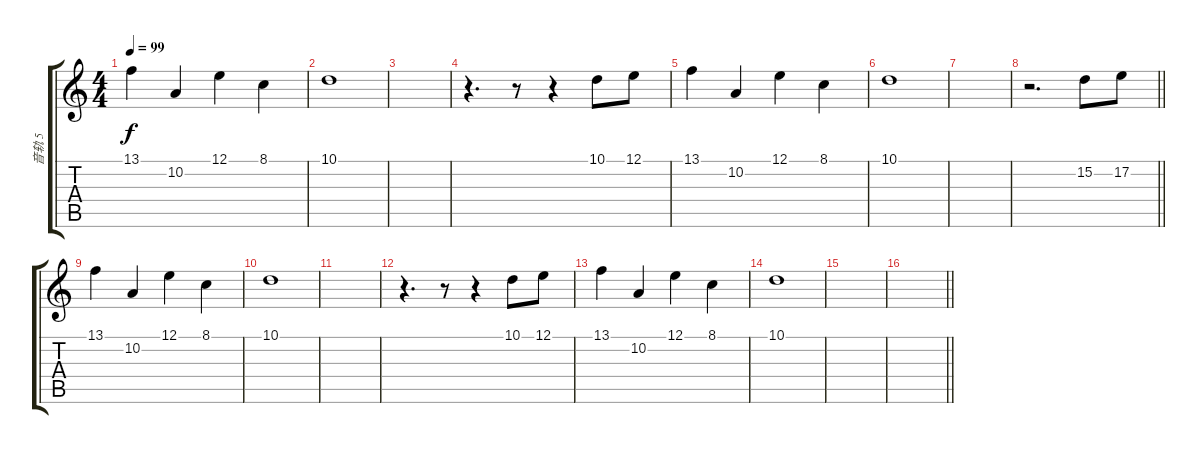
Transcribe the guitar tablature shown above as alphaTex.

\track ("音轨 5" "音轨 5") {instrument flute}
\staff {score tabs}
\tuning (E4 B3 G3 D3 A2 E2) {hide}
\ts (4 4)
\tempo 99
\clef g2
\ks c
13.1.4{dy f} 10.2.4 12.1.4 8.1.4 |
10.1.1 |
|
r.4{d} r.8 r.4 10.1.8 12.1.8 |
13.1.4 10.2.4 12.1.4 8.1.4 |
10.1.1 |
|
\barLineRight lightlight
r.2{d} 15.2.8 17.2.8 |
13.1.4 10.2.4 12.1.4 8.1.4 |
10.1.1 |
|
r.4{d} r.8 r.4 10.1.8 12.1.8 |
13.1.4 10.2.4 12.1.4 8.1.4 |
10.1.1 |
|
\barLineRight lightlight
